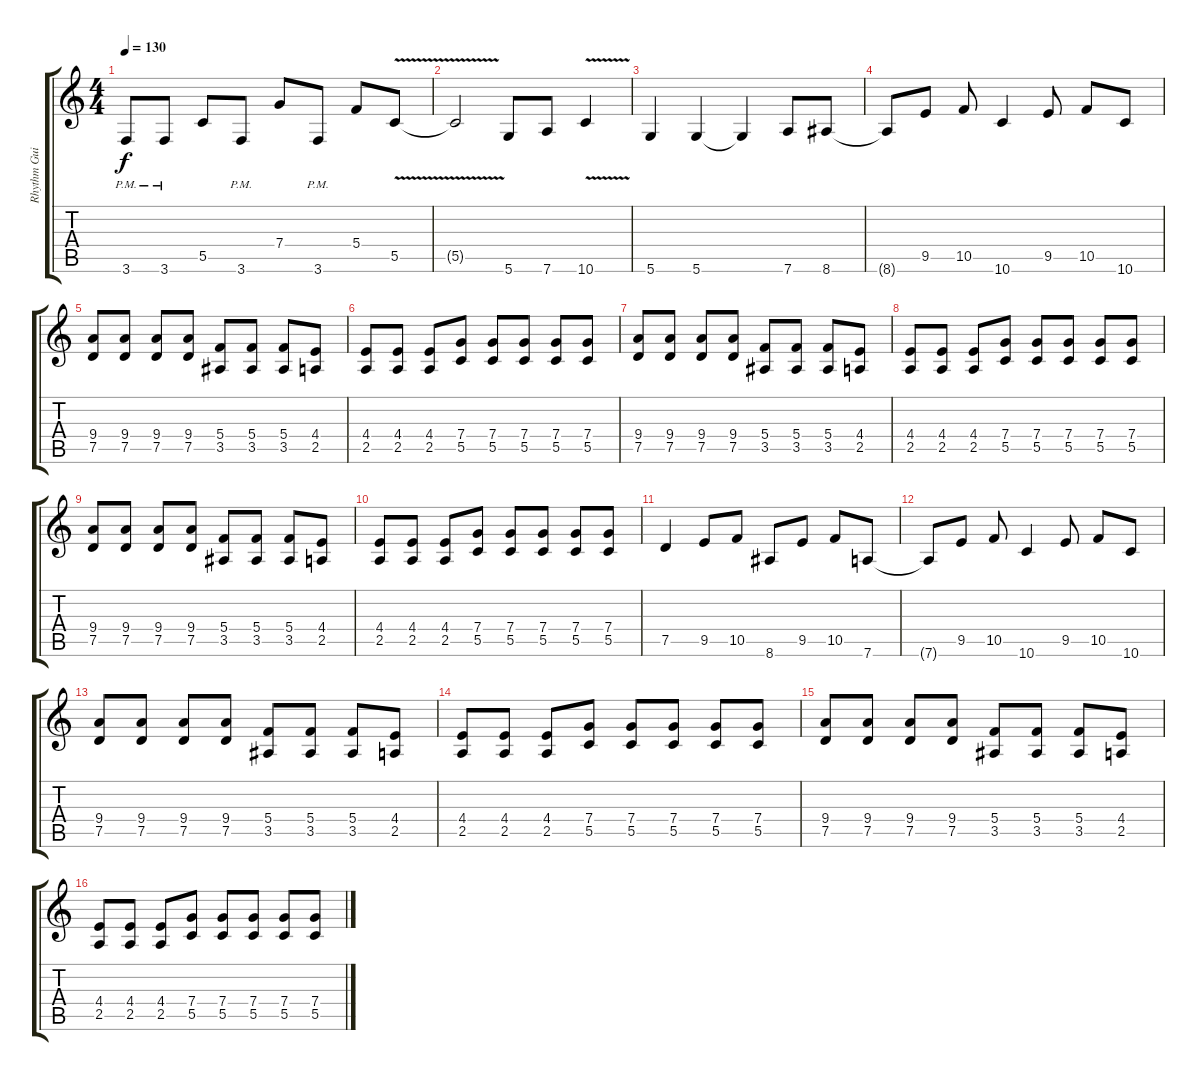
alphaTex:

\track ("Rhythm Guitar" "Rhythm Gui") {instrument distortionguitar}
\staff {score tabs}
\tuning (D4 A3 F3 C3 G2 D2) {hide}
\ts (4 4)
\tempo 130
\clef g2
\ks c
3.6{pm}.8{dy f} 3.6{pm}.8 5.5.8 3.6{pm}.8 7.4.8 3.6{pm}.8 5.4.8 5.5{v}.8 |
5.5{t}.2 5.6.8 7.6.8 10.6{v}.4 |
5.6.4 5.6.4 5.6{t}.4 7.6.8 8.6.8 |
8.6{t}.8 9.5.8 10.5.8 10.6.4 9.5.8 10.5.8 10.6.8 |
(9.4 7.5).8 (9.4 7.5).8 (9.4 7.5).8 (9.4 7.5).8 (5.4 3.5).8 (5.4 3.5).8 (5.4 3.5).8 (4.4 2.5).8 |
(4.4 2.5).8 (4.4 2.5).8 (4.4 2.5).8 (7.4 5.5).8 (7.4 5.5).8 (7.4 5.5).8 (7.4 5.5).8 (7.4 5.5).8 |
(9.4 7.5).8 (9.4 7.5).8 (9.4 7.5).8 (9.4 7.5).8 (5.4 3.5).8 (5.4 3.5).8 (5.4 3.5).8 (4.4 2.5).8 |
(4.4 2.5).8 (4.4 2.5).8 (4.4 2.5).8 (7.4 5.5).8 (7.4 5.5).8 (7.4 5.5).8 (7.4 5.5).8 (7.4 5.5).8 |
(9.4 7.5).8 (9.4 7.5).8 (9.4 7.5).8 (9.4 7.5).8 (5.4 3.5).8 (5.4 3.5).8 (5.4 3.5).8 (4.4 2.5).8 |
(4.4 2.5).8 (4.4 2.5).8 (4.4 2.5).8 (7.4 5.5).8 (7.4 5.5).8 (7.4 5.5).8 (7.4 5.5).8 (7.4 5.5).8 |
7.5.4 9.5.8 10.5.8 8.6.8 9.5.8 10.5.8 7.6.8 |
7.6{t}.8 9.5.8 10.5.8 10.6.4 9.5.8 10.5.8 10.6.8 |
(9.4 7.5).8 (9.4 7.5).8 (9.4 7.5).8 (9.4 7.5).8 (5.4 3.5).8 (5.4 3.5).8 (5.4 3.5).8 (4.4 2.5).8 |
(4.4 2.5).8 (4.4 2.5).8 (4.4 2.5).8 (7.4 5.5).8 (7.4 5.5).8 (7.4 5.5).8 (7.4 5.5).8 (7.4 5.5).8 |
(9.4 7.5).8 (9.4 7.5).8 (9.4 7.5).8 (9.4 7.5).8 (5.4 3.5).8 (5.4 3.5).8 (5.4 3.5).8 (4.4 2.5).8 |
(4.4 2.5).8 (4.4 2.5).8 (4.4 2.5).8 (7.4 5.5).8 (7.4 5.5).8 (7.4 5.5).8 (7.4 5.5).8 (7.4 5.5).8
